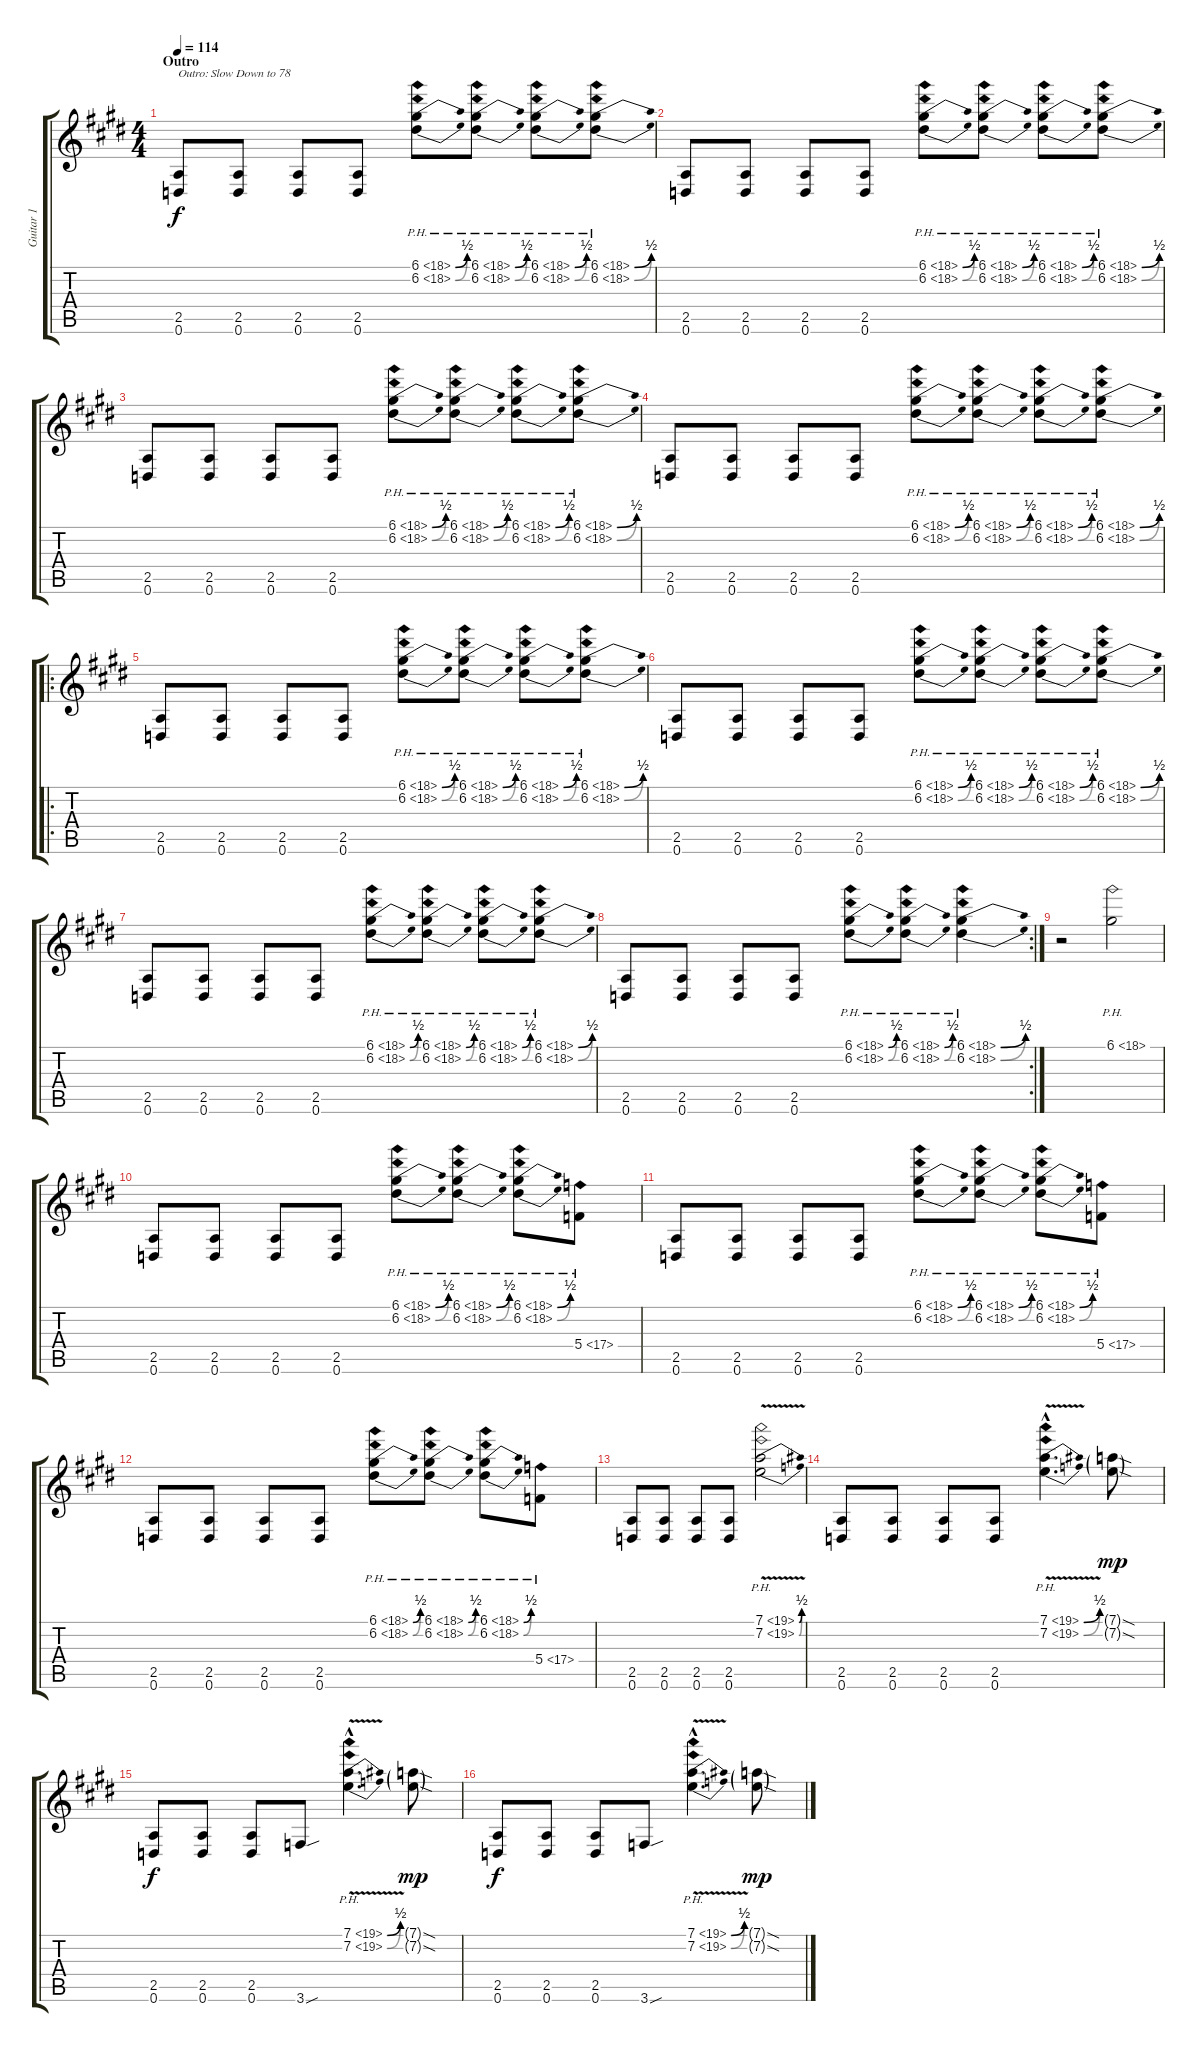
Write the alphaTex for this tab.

\track ("Guitar 1" "Guitar 1") {instrument distortionguitar}
\staff {score tabs}
\tuning (D4 A3 F3 C3 G2 D2) {hide}
\ts (4 4)
\section ("" "Outro")
\tempo 114
\clef g2
\ks c#minor
(2.5 0.6).8{txt "Outro: Slow Down to 78" dy f} (2.5 0.6).8 (2.5 0.6).8 (2.5 0.6).8 (6.1{be (bend 0 0 60 2) ph 12} 6.2{be (bend 0 0 60 2) ph 12}).8 (6.1{be (bend 0 0 60 2) ph 12} 6.2{be (bend 0 0 60 2) ph 12}).8 (6.1{be (bend 0 0 60 2) ph 12} 6.2{be (bend 0 0 60 2) ph 12}).8 (6.1{be (bend 0 0 60 2) ph 12} 6.2{be (bend 0 0 60 2) ph 12}).8 |
(2.5 0.6).8 (2.5 0.6).8 (2.5 0.6).8 (2.5 0.6).8 (6.1{be (bend 0 0 60 2) ph 12} 6.2{be (bend 0 0 60 2) ph 12}).8 (6.1{be (bend 0 0 60 2) ph 12} 6.2{be (bend 0 0 60 2) ph 12}).8 (6.1{be (bend 0 0 60 2) ph 12} 6.2{be (bend 0 0 60 2) ph 12}).8 (6.1{be (bend 0 0 60 2) ph 12} 6.2{be (bend 0 0 60 2) ph 12}).8 |
(2.5 0.6).8 (2.5 0.6).8 (2.5 0.6).8 (2.5 0.6).8 (6.1{be (bend 0 0 60 2) ph 12} 6.2{be (bend 0 0 60 2) ph 12}).8 (6.1{be (bend 0 0 60 2) ph 12} 6.2{be (bend 0 0 60 2) ph 12}).8 (6.1{be (bend 0 0 60 2) ph 12} 6.2{be (bend 0 0 60 2) ph 12}).8 (6.1{be (bend 0 0 60 2) ph 12} 6.2{be (bend 0 0 60 2) ph 12}).8 |
(2.5 0.6).8 (2.5 0.6).8 (2.5 0.6).8 (2.5 0.6).8 (6.1{be (bend 0 0 60 2) ph 12} 6.2{be (bend 0 0 60 2) ph 12}).8 (6.1{be (bend 0 0 60 2) ph 12} 6.2{be (bend 0 0 60 2) ph 12}).8 (6.1{be (bend 0 0 60 2) ph 12} 6.2{be (bend 0 0 60 2) ph 12}).8 (6.1{be (bend 0 0 60 2) ph 12} 6.2{be (bend 0 0 60 2) ph 12}).8 |
\ro
(2.5 0.6).8 (2.5 0.6).8 (2.5 0.6).8 (2.5 0.6).8 (6.1{be (bend 0 0 60 2) ph 12} 6.2{be (bend 0 0 60 2) ph 12}).8 (6.1{be (bend 0 0 60 2) ph 12} 6.2{be (bend 0 0 60 2) ph 12}).8 (6.1{be (bend 0 0 60 2) ph 12} 6.2{be (bend 0 0 60 2) ph 12}).8 (6.1{be (bend 0 0 60 2) ph 12} 6.2{be (bend 0 0 60 2) ph 12}).8 |
(2.5 0.6).8 (2.5 0.6).8 (2.5 0.6).8 (2.5 0.6).8 (6.1{be (bend 0 0 60 2) ph 12} 6.2{be (bend 0 0 60 2) ph 12}).8 (6.1{be (bend 0 0 60 2) ph 12} 6.2{be (bend 0 0 60 2) ph 12}).8 (6.1{be (bend 0 0 60 2) ph 12} 6.2{be (bend 0 0 60 2) ph 12}).8 (6.1{be (bend 0 0 60 2) ph 12} 6.2{be (bend 0 0 60 2) ph 12}).8 |
(2.5 0.6).8 (2.5 0.6).8 (2.5 0.6).8 (2.5 0.6).8 (6.1{be (bend 0 0 60 2) ph 12} 6.2{be (bend 0 0 60 2) ph 12}).8 (6.1{be (bend 0 0 60 2) ph 12} 6.2{be (bend 0 0 60 2) ph 12}).8 (6.1{be (bend 0 0 60 2) ph 12} 6.2{be (bend 0 0 60 2) ph 12}).8 (6.1{be (bend 0 0 60 2) ph 12} 6.2{be (bend 0 0 60 2) ph 12}).8 |
\rc 2
(2.5 0.6).8 (2.5 0.6).8 (2.5 0.6).8 (2.5 0.6).8 (6.1{be (bend 0 0 60 2) ph 12} 6.2{be (bend 0 0 60 2) ph 12}).8 (6.1{be (bend 0 0 60 2) ph 12} 6.2{be (bend 0 0 60 2) ph 12}).8 (6.1{be (bend 0 0 60 2) ph 12} 6.2{be (bend 0 0 60 2) ph 12}).4 |
r.2 6.1{ph 12}.2 |
(2.5 0.6).8 (2.5 0.6).8 (2.5 0.6).8 (2.5 0.6).8 (6.1{be (bend 0 0 60 2) ph 12} 6.2{be (bend 0 0 60 2) ph 12}).8 (6.1{be (bend 0 0 60 2) ph 12} 6.2{be (bend 0 0 60 2) ph 12}).8 (6.1{be (bend 0 0 60 2) ph 12} 6.2{be (bend 0 0 60 2) ph 12}).8 5.4{ph 12}.8 |
(2.5 0.6).8 (2.5 0.6).8 (2.5 0.6).8 (2.5 0.6).8 (6.1{be (bend 0 0 60 2) ph 12} 6.2{be (bend 0 0 60 2) ph 12}).8 (6.1{be (bend 0 0 60 2) ph 12} 6.2{be (bend 0 0 60 2) ph 12}).8 (6.1{be (bend 0 0 60 2) ph 12} 6.2{be (bend 0 0 60 2) ph 12}).8 5.4{ph 12}.8 |
(2.5 0.6).8 (2.5 0.6).8 (2.5 0.6).8 (2.5 0.6).8 (6.1{be (bend 0 0 60 2) ph 12} 6.2{be (bend 0 0 60 2) ph 12}).8 (6.1{be (bend 0 0 60 2) ph 12} 6.2{be (bend 0 0 60 2) ph 12}).8 (6.1{be (bend 0 0 60 2) ph 12} 6.2{be (bend 0 0 60 2) ph 12}).8 5.4{ph 12}.8 |
(2.5 0.6).8 (2.5 0.6).8 (2.5 0.6).8 (2.5 0.6).8 (7.1{be (bend 0 0 60 2) ph 12 v} 7.2{be (bend 0 0 60 2) ph 12}).2 |
(2.5 0.6).8 (2.5 0.6).8 (2.5 0.6).8 (2.5 0.6).8 (7.1{be (bend 0 0 60 2) ph 12 v hac} 7.2{be (bend 0 0 60 2) ph 12 hac}).4{d} (7.1{sod g} 7.2{sod g}).8{dy mp} |
(2.5 0.6).8{dy f} (2.5 0.6).8 (2.5 0.6).8 3.6{sou}.8 (7.1{be (bend 0 0 60 2) ph 12 v hac} 7.2{be (bend 0 0 60 2) ph 12 hac}).4{d} (7.1{sod g} 7.2{sod g}).8{dy mp} |
(2.5 0.6).8{dy f} (2.5 0.6).8 (2.5 0.6).8 3.6{sou}.8 (7.1{be (bend 0 0 60 2) ph 12 v hac} 7.2{be (bend 0 0 60 2) ph 12 hac}).4{d} (7.1{sod g} 7.2{sod g}).8{dy mp}
